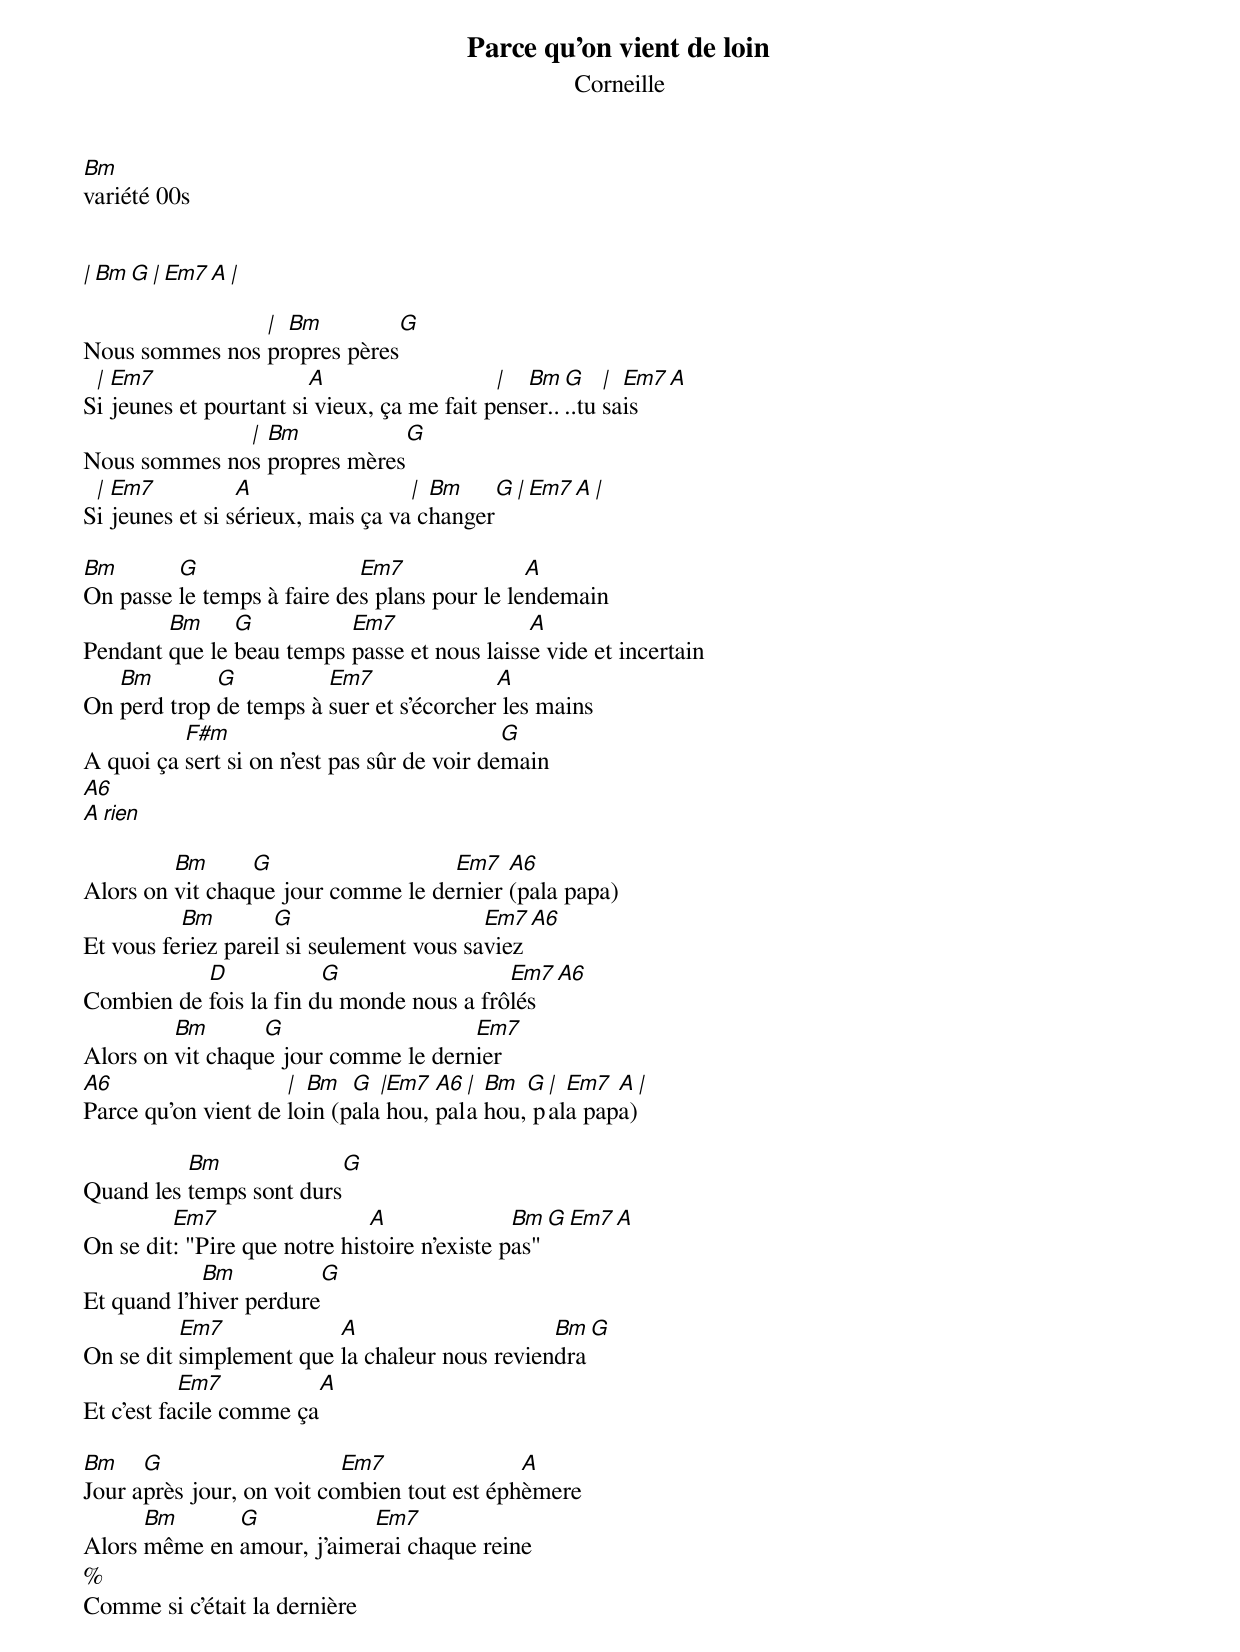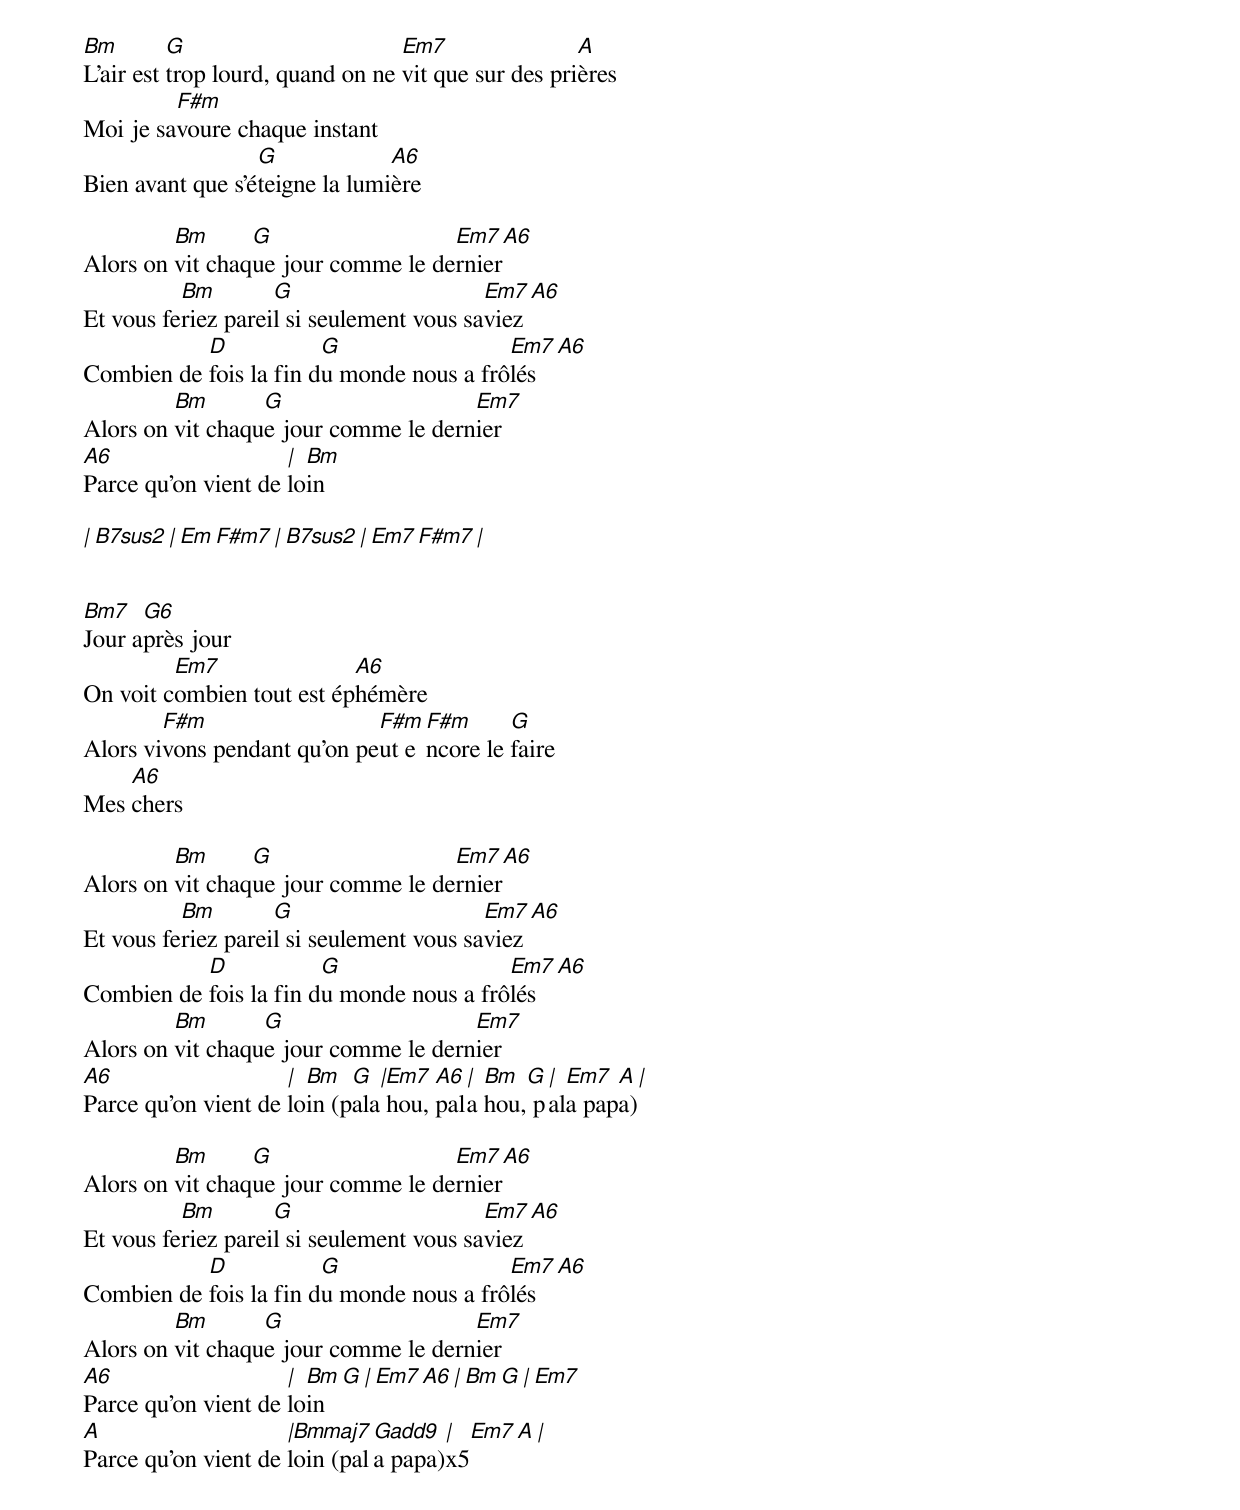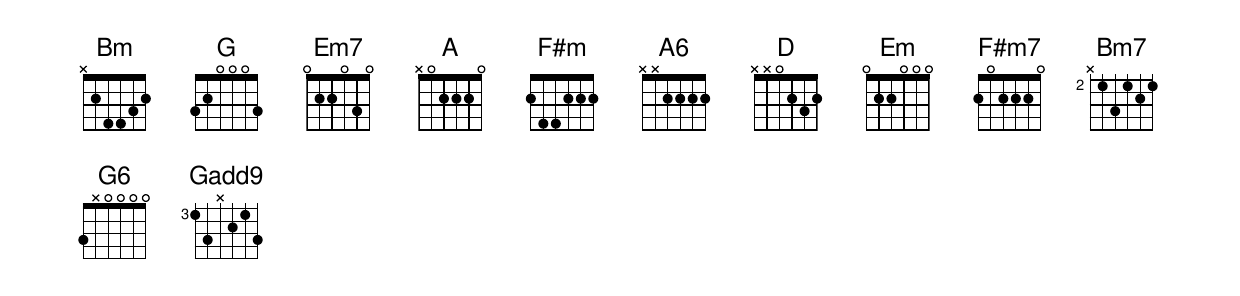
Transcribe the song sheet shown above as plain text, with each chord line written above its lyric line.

Parce qu'on vient de loin
Corneille
Bm
variété 00s


| Bm  G  | Em7  A  |

                | Bm            G
Nous sommes nos propres pères
 | Em7                  A                   |  Bm  G    | Em7  A
Si jeunes et pourtant si vieux, ça me fait penser....tu sais
              | Bm            G
Nous sommes nos propres mères
 | Em7           A                 | Bm    G | Em7  A   |
Si jeunes et si sérieux, mais ça va changer

Bm       G                  Em7               A
On passe le temps à faire des plans pour le lendemain
        Bm     G          Em7                A
Pendant que le beau temps passe et nous laisse vide et incertain
   Bm        G          Em7               A
On perd trop de temps à suer et s'écorcher les mains
          F#m                                G
A quoi ça sert si on n'est pas sûr de voir demain
  A6
A rien

         Bm      G                  Em7   A6
Alors on vit chaque jour comme le dernier (pala papa)
          Bm        G                     Em7  A6
Et vous feriez pareil si seulement vous saviez
           D            G                 Em7  A6
Combien de fois la fin du monde nous a frôlés
         Bm       G                   Em7
Alors on vit chaque jour comme le dernier
A6                   | Bm   G  |Em7  A6 | Bm  G | Em7  A  |
Parce qu'on vient de loin (pala hou, pala hou, pala papa)

          Bm             G
Quand les temps sont durs
         Em7                  A               Bm   G  Em7  A
On se dit: "Pire que notre histoire n'existe pas"
            Bm          G
Et quand l'hiver perdure
          Em7            A                     Bm  G
On se dit simplement que la chaleur nous reviendra
           Em7          A
Et c'est facile comme ça

Bm    G                    Em7               A
Jour après jour, on voit combien tout est éphèmere
      Bm      G            Em7
Alors même en amour, j'aimerai chaque reine
%
Comme si c'était la dernière
Bm        G                       Em7                A
L'air est trop lourd, quand on ne vit que sur des prières
         F#m
Moi je savoure chaque instant
                  G             A6
Bien avant que s'éteigne la lumière

         Bm      G                  Em7   A6
Alors on vit chaque jour comme le dernier
          Bm        G                     Em7  A6
Et vous feriez pareil si seulement vous saviez
           D            G                 Em7  A6
Combien de fois la fin du monde nous a frôlés
         Bm       G                   Em7
Alors on vit chaque jour comme le dernier
A6                   | Bm
Parce qu'on vient de loin

| B7sus2     |  Em   F#m7  | B7sus2     |  Em7   F#m7  |


Bm7   G6
Jour après jour
         Em7               A6
On voit combien tout est éphémère
        F#m                  F#m F#m      G
Alors vivons pendant qu'on peut encore le faire
    A6
Mes chers

         Bm      G                  Em7   A6
Alors on vit chaque jour comme le dernier
          Bm        G                     Em7  A6
Et vous feriez pareil si seulement vous saviez
           D            G                 Em7  A6
Combien de fois la fin du monde nous a frôlés
         Bm       G                   Em7
Alors on vit chaque jour comme le dernier
A6                   | Bm   G  |Em7  A6 | Bm  G | Em7  A  |
Parce qu'on vient de loin (pala hou, pala hou, pala papa)

         Bm      G                  Em7   A6
Alors on vit chaque jour comme le dernier
          Bm        G                     Em7  A6
Et vous feriez pareil si seulement vous saviez
           D            G                 Em7  A6
Combien de fois la fin du monde nous a frôlés
         Bm       G                   Em7
Alors on vit chaque jour comme le dernier
A6                   | Bm  G  | Em7  A6   | Bm  G  | Em7
Parce qu'on vient de loin
A                    |Bmmaj7  Gadd9  | Em7  A  |
Parce qu'on vient de loin (pala papa)x5
